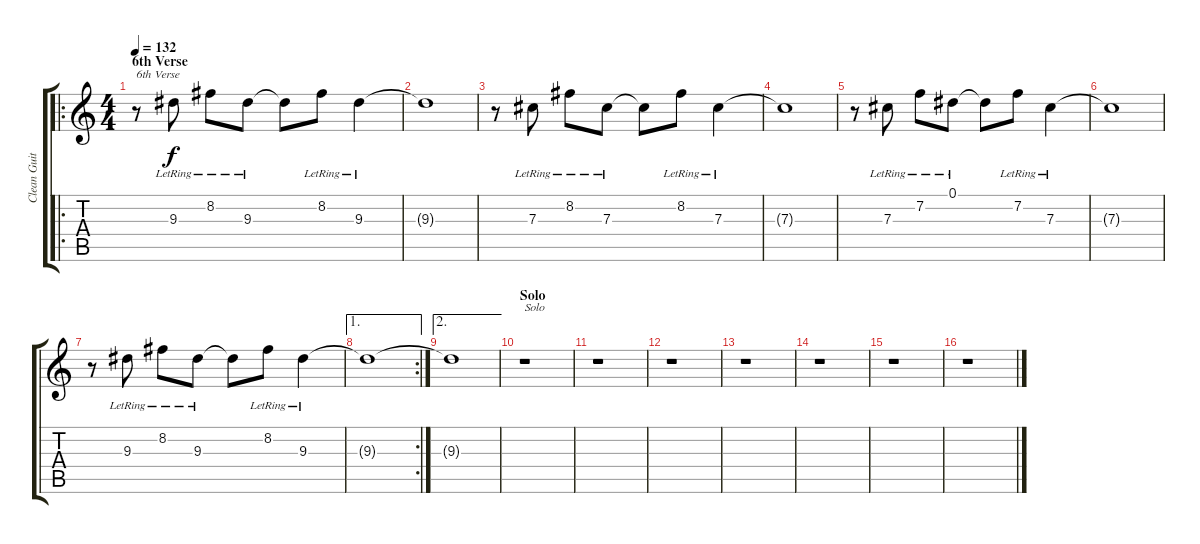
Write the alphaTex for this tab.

\track ("Clean Guitar II" "Clean Guit") {instrument electricguitarclean}
\staff {score tabs}
\tuning (Eb4 Bb3 Gb3 Db3 Ab2 Eb2) {hide}
\ro
\ts (4 4)
\section ("" "6th Verse")
\tempo 132
\clef g2
\ks c
r.8{txt "6th Verse" dy f} 9.3{lr}.8 8.2{lr}.8 9.3{lr}.8 9.3{t}.8 8.2{lr}.8 9.3{lr}.4 |
9.3{t}.1 |
r.8 7.3{lr}.8 8.2{lr}.8 7.3{lr}.8 7.3{t}.8 8.2{lr}.8 7.3{lr}.4 |
7.3{t}.1 |
r.8 7.3{lr}.8 7.2{lr}.8 0.1{lr}.8 0.1{t}.8 7.2{lr}.8 7.3{lr}.4 |
7.3{t}.1 |
r.8 9.3{lr}.8 8.2{lr}.8 9.3{lr}.8 9.3{t}.8 8.2{lr}.8 9.3{lr}.4 |
\ae 1
\rc 2
9.3{t}.1 |
\ae 2
9.3{t}.1 |
\section ("" "Solo")
r.1{txt "Solo"} |
r.1 |
r.1 |
r.1 |
r.1 |
r.1 |
r.1
